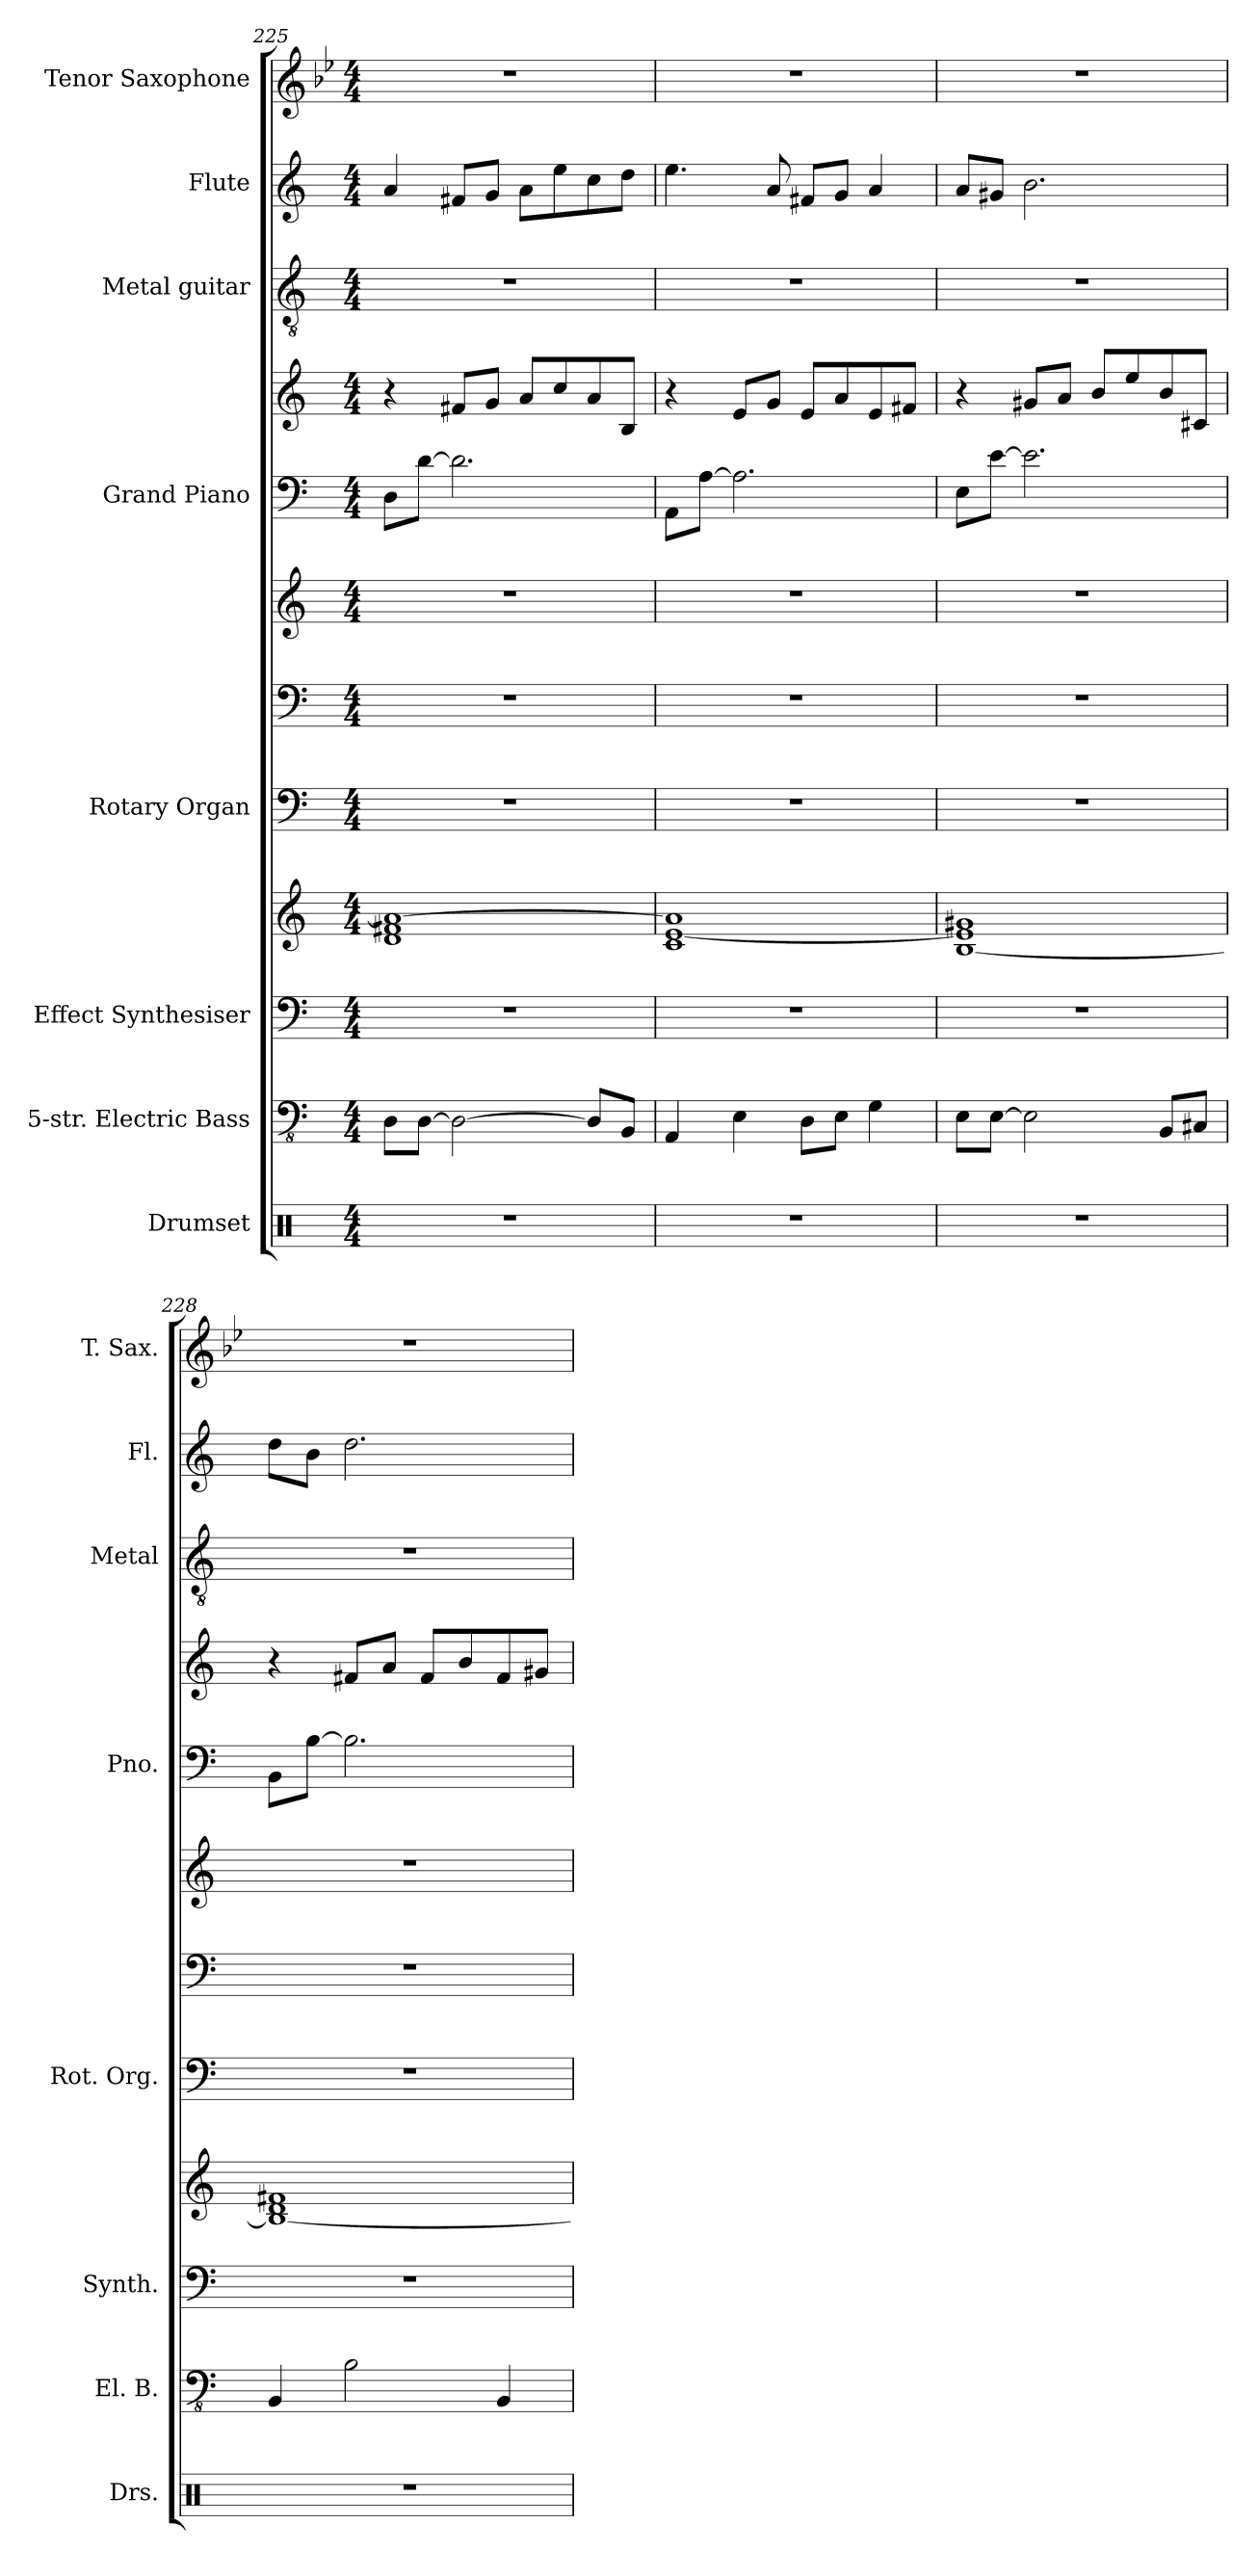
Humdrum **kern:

**kern	**kern	**kern	**kern	**kern	**kern	**kern	**kern	**kern	**kern	**kern	**kern
*part8	*part7	*part6	*part6	*part5	*part5	*part5	*part4	*part4	*part3	*part2	*part1
*staff12	*staff11	*staff10	*staff9	*staff8	*staff7	*staff6	*staff5	*staff4	*staff3	*staff2	*staff1
*I"Drumset	*I"5-str. Electric Bass	*I"Effect Synthesiser	*	*I"Rotary Organ	*	*	*I"Grand Piano	*	*I"Metal guitar	*I"Flute	*I"Tenor Saxophone
*I'Drs.	*I'El. B.	*I'Synth.	*	*I'Rot. Org.	*	*	*I'Pno.	*	*I'Metal	*I'Fl.	*I'T. Sax.
*clefX	*clefFv4	*clefF4	*clefG2	*clefF4	*clefF4	*clefG2	*clefF4	*clefG2	*clefGv2	*clefG2	*clefG2
*	*	*	*	*	*	*	*	*	*	*	*ITrd8c14
*k[]	*k[]	*k[]	*k[]	*k[]	*k[]	*k[]	*k[]	*k[]	*k[]	*k[]	*k[b-e-]
*M4/4	*M4/4	*M4/4	*M4/4	*M4/4	*M4/4	*M4/4	*M4/4	*M4/4	*M4/4	*M4/4	*M4/4
=225	=225	=225	=225	=225	=225	=225	=225	=225	=225	=225	=225
1r	8DD\L	1r	1d 1f#X 1a_	1r	1r	1r	8D\L	4r	1r	4a/	1r
.	[8DD\J	.	.	.	.	.	[8d\J	.	.	.	.
.	2DD\_	.	.	.	.	.	2.d\]	8f#X/L	.	8f#X/L	.
.	.	.	.	.	.	.	.	8g/J	.	8g/J	.
.	.	.	.	.	.	.	.	8a/L	.	8a\L	.
.	.	.	.	.	.	.	.	8cc/	.	8ee\	.
.	8DD/L]	.	.	.	.	.	.	8a/	.	8cc\	.
.	8BBB/J	.	.	.	.	.	.	8B/J	.	8dd\J	.
=226	=226	=226	=226	=226	=226	=226	=226	=226	=226	=226	=226
1r	4AAA/	1r	1c [1e 1a]	1r	1r	1r	8AA\L	4r	1r	4.ee\	1r
.	.	.	.	.	.	.	[8A\J	.	.	.	.
.	4EE\	.	.	.	.	.	2.A\]	8e/L	.	.	.
.	.	.	.	.	.	.	.	8g/J	.	8a/	.
.	8DD\L	.	.	.	.	.	.	8e/L	.	8f#X/L	.
.	8EE\J	.	.	.	.	.	.	8a/	.	8g/J	.
.	4GG\	.	.	.	.	.	.	8e/	.	4a/	.
.	.	.	.	.	.	.	.	8f#X/J	.	.	.
=227	=227	=227	=227	=227	=227	=227	=227	=227	=227	=227	=227
1r	8EE\L	1r	[1B 1e] 1g#X	1r	1r	1r	8E\L	4r	1r	8a/L	1r
.	[8EE\J	.	.	.	.	.	[8e\J	.	.	8g#X/J	.
.	2EE\]	.	.	.	.	.	2.e\]	8g#X/L	.	2.b\	.
.	.	.	.	.	.	.	.	8a/J	.	.	.
.	.	.	.	.	.	.	.	8b/L	.	.	.
.	.	.	.	.	.	.	.	8ee/	.	.	.
.	8BBB/L	.	.	.	.	.	.	8b/	.	.	.
.	8CC#X/J	.	.	.	.	.	.	8c#X/J	.	.	.
!!LO:PB:g=z
=228	=228	=228	=228	=228	=228	=228	=228	=228	=228	=228	=228
1r	4BBB/	1r	1B_ 1d 1f#X	1r	1r	1r	8BB\L	4r	1r	8dd\L	1r
.	.	.	.	.	.	.	[8B\J	.	.	8b\J	.
.	2BB\	.	.	.	.	.	2.B\]	8f#X/L	.	2.dd\	.
.	.	.	.	.	.	.	.	8a/J	.	.	.
.	.	.	.	.	.	.	.	8f#/L	.	.	.
.	.	.	.	.	.	.	.	8b/	.	.	.
.	4BBB/	.	.	.	.	.	.	8f#/	.	.	.
.	.	.	.	.	.	.	.	8g#X/J	.	.	.
=	=	=	=	=	=	=	=	=	=	=	=
*-	*-	*-	*-	*-	*-	*-	*-	*-	*-	*-	*-
